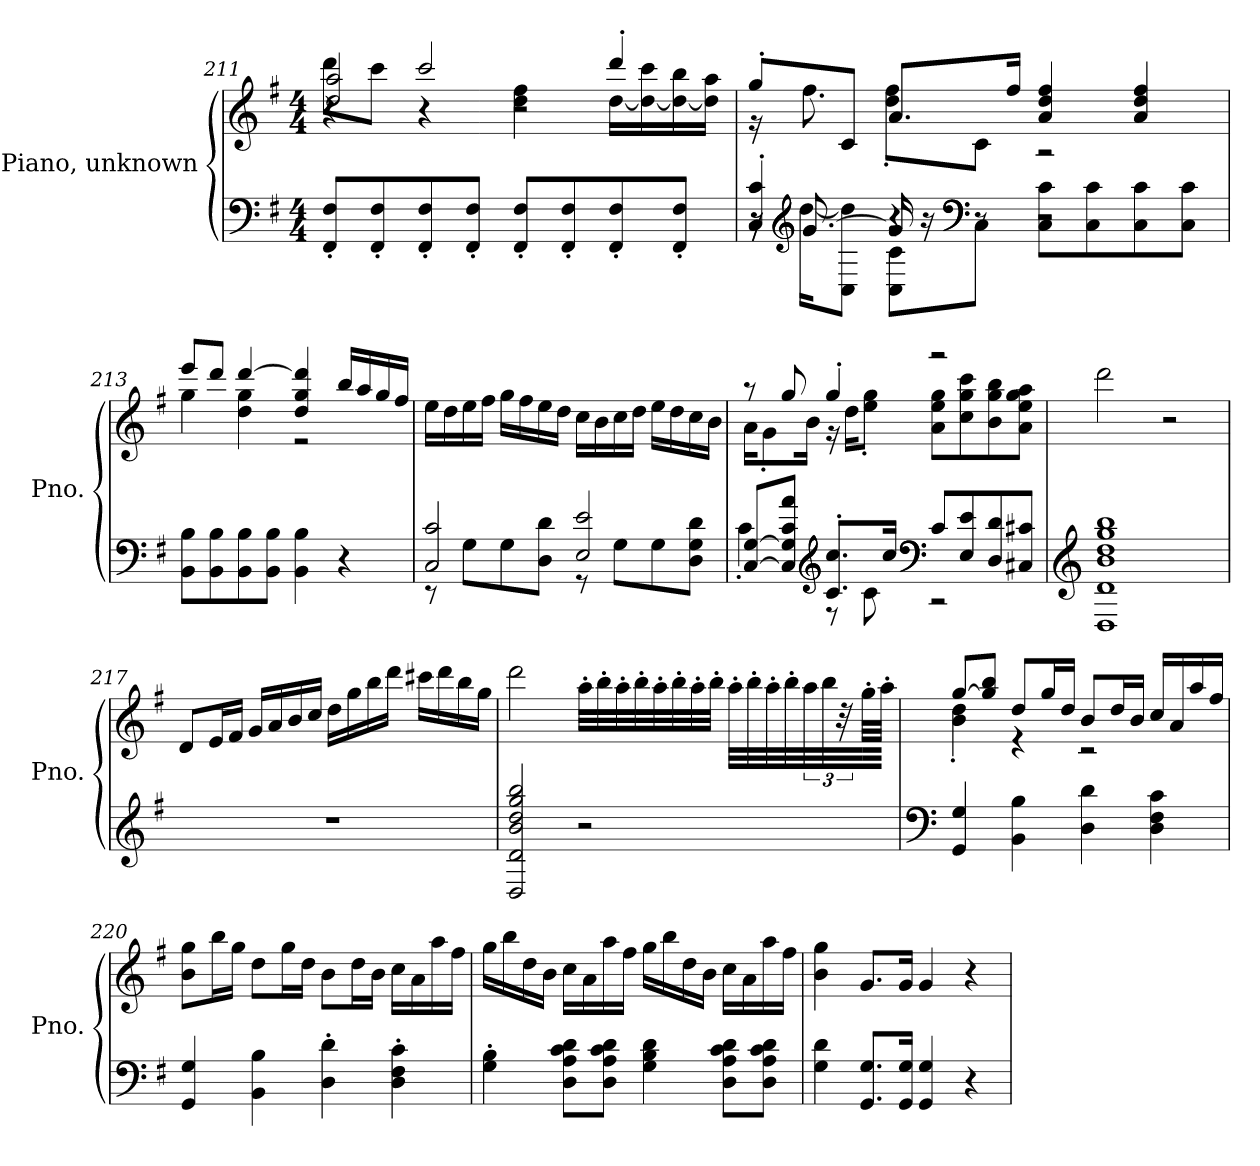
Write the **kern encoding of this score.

**kern	**kern
*part1	*part1
*staff2	*staff1
*I"Piano, unknown	*
*I'Pno.	*
*clefF4	*clefG2
*k[f#]	*k[f#]
*M4/4	*M4/4
=211	=211
*	*^
*	*	*^
8FF#/' 8F#/'L	4r	8ddd\L	2dd/ 2aa/
8FF#/' 8F#/'	.	8ccc\J	.
8FF#/' 8F#/'	2ccc/	4r	.
8FF#/' 8F#/'J	.	.	.
8FF#/' 8F#/'L	.	4dd\ 4ff#\	2r
8FF#/' 8F#/'	.	.	.
8FF#/' 8F#/'	4ddd'/	[16dd\LL	.
.	.	16dd\_ 16ccc\	.
8FF#/' 8F#/'J	.	16dd\_ 16bb\	.
.	.	16dd\] 16aa\JJ	.
*	*	*v	*v
=212	=212	=212
*^	*	*
*	*^	*	*
16r	16r	4C/' 4c/'	8gg'/L	16r
*clefG2	*	*	*	*
[8.g/	[16dd\KL	.	.	8.ff#\
.	8C\ 8dd\]J	.	8c/J	.
16g/]	8C\ 8c\L	4r	8.a/L	8dd\' 8ff#\'L
16r	.	.	.	.
*clefF4	*	*	*	*
8r	8C\J	.	.	8c\J
.	.	.	16ff#/Jk	.
2r	8C\ 8c\L	2r	4a/ 4dd/ 4ff#/	2r
.	8C\ 8c\	.	.	.
.	8C\ 8c\	.	4a/ 4dd/ 4ff#/	.
.	8C\ 8c\J	.	.	.
*v	*v	*v	*	*
!!LO:LB:g=z	!!
=213	=213	=213
8BB\ 8B\L	8eee/L	4gg\
8BB\ 8B\	8ddd/J	.
8BB\ 8B\	[4ddd/	4dd\ 4gg\
8BB\ 8B\J	.	.
4BB\ 4B\	4dd/ 4gg/ 4ddd/]	2r
4r	16bb/LL	.
.	16aa/	.
.	16gg/	.
.	16ff#/JJ	.
*	*v	*v
=214	=214
*^	*
2C/ 2c/	8r	16ee\LL
.	.	16dd\
.	8G\L	16ee\
.	.	16ff#\JJ
.	8G\	16gg\LL
.	.	16ff#\
.	8D\ 8d\J	16ee\
.	.	16dd\JJ
2E/ 2e/	8r	16cc\LL
.	.	16b\
.	8G\L	16cc\
.	.	16dd\JJ
.	8G\	16ee\LL
.	.	16dd\
.	8D\ 8G\ 8d\J	16cc\
.	.	16b\JJ
=215	=215	=215
*	*	*^
[8C/ [8G/L	4c'\	8r	16a\KL
.	.	.	8g'\
8C/] 8G/] 8c/ 8a/J	.	8gg/	.
.	.	.	16b\Jk
*clefG2	*	*	*
8.c/' 8.cc/'L	8r	4gg'/	16r
.	.	.	16dd\KL
.	8c\	.	8ee\' 8gg\'J
16cc/Jk	.	.	.
*clefF4	*	*	*
8c/L	2r	2r	8a\ 8ee\ 8gg\L
8E/ 8e/	.	.	8cc\ 8gg\ 8ccc\
8D/ 8d/	.	.	8b\ 8gg\ 8bb\
8C#X/ 8c#X/J	.	.	8a\ 8ee\ 8gg\ 8aa\J
*v	*v	*	*
*	*v	*v
!!LO:LB:g=z
=216	=216
*clefG2	*
1D 1d 1b 1dd 1gg 1bb	2ddd\
.	2r
=217	=217
1r	8d/L
.	16e/L
.	16f#/JJ
.	16g/LL
.	16a/
.	16b/
.	16cc/JJ
.	16dd\LL
.	16gg\
.	16bb\
.	16ddd\JJ
.	16ccc#X\LL
.	16ddd\
.	16bb\
.	16gg\JJ
=218	=218
2D/ 2d/ 2b/ 2dd/ 2gg/ 2bb/	2ddd\
2r	32aa'\LLL
.	32bb'\
.	32aa'\
.	32bb'\
.	32aa'\
.	32bb'\
.	32aa'\
.	32bb'\JJJ
.	32aa'\LLL
.	32bb'\
.	32aa'\
.	32bb'\
.	48aa\
.	48bb\JJJ
.	48r
.	32gg'\LLL
.	32aa'\JJJ
!!LO:PB:g=z
=219	=219
*clefF4	*
*	*^
4GG/ 4G/	[8gg/L	4b\' 4dd\'
.	8gg/] 8bb/J	.
4BB\ 4B\	8dd/L	4r
.	16gg/L	.
.	16dd/JJ	.
4D\ 4d\	8b/L	2r
.	16dd/L	.
.	16b/JJ	.
4D\ 4F#\ 4c\	16cc/LL	.
.	16a/	.
.	16aa/	.
.	16ff#/JJ	.
*	*v	*v
=220	=220
4GG/ 4G/	8b\ 8gg\L
.	16bb\L
.	16gg\JJ
4BB\ 4B\	8dd\L
.	16gg\L
.	16dd\JJ
4D\' 4d\'	8b\L
.	16dd\L
.	16b\JJ
4D\' 4F#\' 4c\'	16cc\LL
.	16a\
.	16aa\
.	16ff#\JJ
=221	=221
4G\' 4B\'	16gg\LL
.	16bb\
.	16dd\
.	16b\JJ
8D\ 8A\ 8c\ 8d\L	16cc\LL
.	16a\
8D\ 8A\ 8c\ 8d\J	16aa\
.	16ff#\JJ
4G\ 4B\ 4d\	16gg\LL
.	16bb\
.	16dd\
.	16b\JJ
8D\ 8A\ 8c\ 8d\L	16cc\LL
.	16a\
8D\ 8A\ 8c\ 8d\J	16aa\
.	16ff#\JJ
!!LO:LB:g=z
=222	=222
4G\ 4d\	4b\ 4gg\
8.GG/ 8.G/L	8.g/L
16GG/ 16G/Jk	16g/Jk
4GG/ 4G/	4g/
4r	4r
=	=
*-	*-
